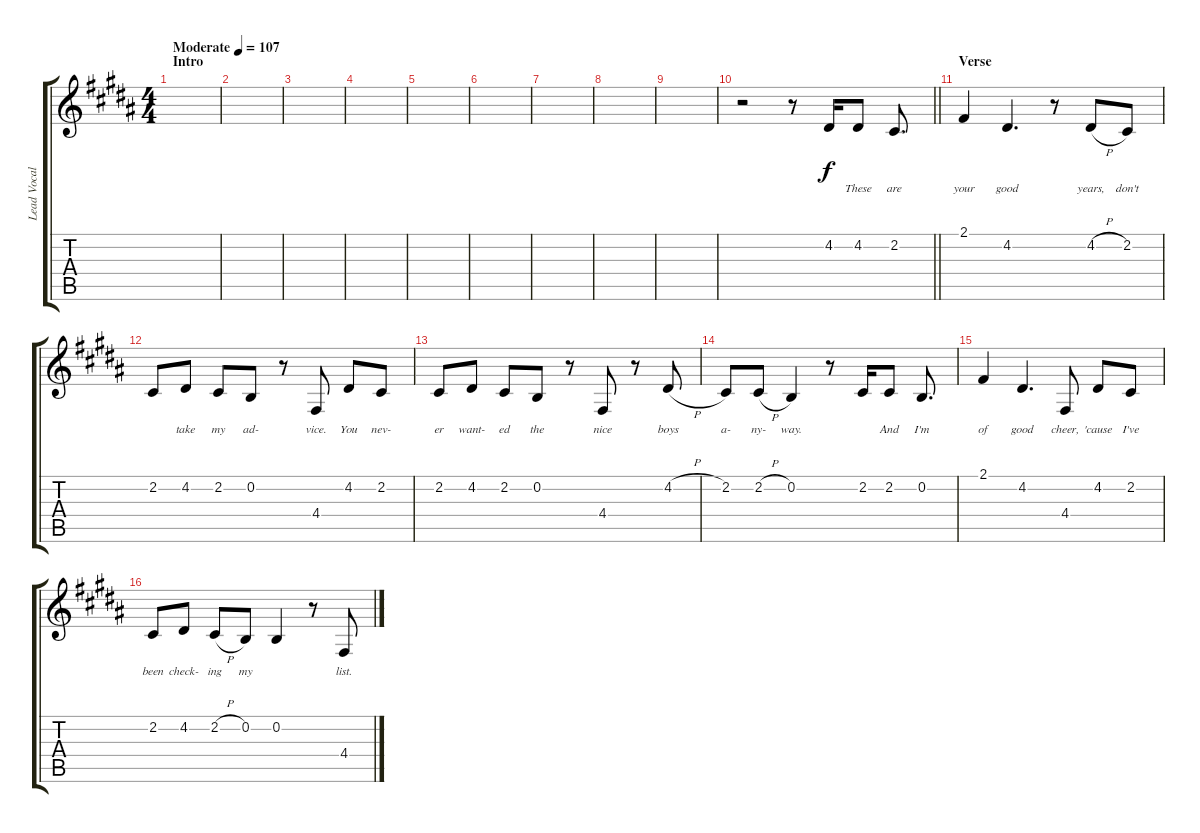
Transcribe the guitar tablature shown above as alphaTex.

\track ("Lead Vocals" "Lead Vocal") {instrument flute}
\staff {score tabs}
\tuning (E4 B3 G3 D3 A2 E2) {hide}
\ts (4 4)
\section ("" "Intro")
\tempo (107 "Moderate")
\clef g2
\ks b
|
|
|
|
|
|
|
|
|
\barLineRight lightlight
r.2 r.8 4.2.16{lyrics (0 "") lyrics (1 "") lyrics (2 "") lyrics (3 "") lyrics (4 "")} 4.2.8{lyrics (0 "These") lyrics (1 "") lyrics (2 "") lyrics (3 "") lyrics (4 "")} 2.2.8{d lyrics (0 "are") lyrics (1 "") lyrics (2 "") lyrics (3 "") lyrics (4 "")} |
\section ("" "Verse")
2.1.4{lyrics (0 "your") lyrics (1 "") lyrics (2 "") lyrics (3 "") lyrics (4 "")} 4.2.4{d lyrics (0 "good") lyrics (1 "") lyrics (2 "") lyrics (3 "") lyrics (4 "")} r.8 4.2{h}.8{lyrics (0 "years,") lyrics (1 "") lyrics (2 "") lyrics (3 "") lyrics (4 "")} 2.2.8{lyrics (0 "don't") lyrics (1 "") lyrics (2 "") lyrics (3 "") lyrics (4 "")} |
2.2.8{lyrics (0 "") lyrics (1 "") lyrics (2 "") lyrics (3 "") lyrics (4 "")} 4.2.8{lyrics (0 "take") lyrics (1 "") lyrics (2 "") lyrics (3 "") lyrics (4 "")} 2.2.8{lyrics (0 "my") lyrics (1 "") lyrics (2 "") lyrics (3 "") lyrics (4 "")} 0.2.8{lyrics (0 "ad-") lyrics (1 "") lyrics (2 "") lyrics (3 "") lyrics (4 "")} r.8 4.4.8{lyrics (0 "vice.") lyrics (1 "") lyrics (2 "") lyrics (3 "") lyrics (4 "")} 4.2.8{lyrics (0 "You") lyrics (1 "") lyrics (2 "") lyrics (3 "") lyrics (4 "")} 2.2.8{lyrics (0 "nev-") lyrics (1 "") lyrics (2 "") lyrics (3 "") lyrics (4 "")} |
2.2.8{lyrics (0 "er") lyrics (1 "") lyrics (2 "") lyrics (3 "") lyrics (4 "")} 4.2.8{lyrics (0 "want-") lyrics (1 "") lyrics (2 "") lyrics (3 "") lyrics (4 "")} 2.2.8{lyrics (0 "ed") lyrics (1 "") lyrics (2 "") lyrics (3 "") lyrics (4 "")} 0.2.8{lyrics (0 "the") lyrics (1 "") lyrics (2 "") lyrics (3 "") lyrics (4 "")} r.8 4.4.8{lyrics (0 "nice") lyrics (1 "") lyrics (2 "") lyrics (3 "") lyrics (4 "")} r.8 4.2{h}.8{lyrics (0 "boys") lyrics (1 "") lyrics (2 "") lyrics (3 "") lyrics (4 "")} |
2.2.8{lyrics (0 "a-") lyrics (1 "") lyrics (2 "") lyrics (3 "") lyrics (4 "")} 2.2{h}.8{lyrics (0 "ny-") lyrics (1 "") lyrics (2 "") lyrics (3 "") lyrics (4 "")} 0.2.4{lyrics (0 "way.") lyrics (1 "") lyrics (2 "") lyrics (3 "") lyrics (4 "")} r.8 2.2.16{lyrics (0 "") lyrics (1 "") lyrics (2 "") lyrics (3 "") lyrics (4 "")} 2.2.8{lyrics (0 "And") lyrics (1 "") lyrics (2 "") lyrics (3 "") lyrics (4 "")} 0.2.8{d lyrics (0 "I'm") lyrics (1 "") lyrics (2 "") lyrics (3 "") lyrics (4 "")} |
2.1.4{lyrics (0 "of") lyrics (1 "") lyrics (2 "") lyrics (3 "") lyrics (4 "")} 4.2.4{d lyrics (0 "good") lyrics (1 "") lyrics (2 "") lyrics (3 "") lyrics (4 "")} 4.4.8{lyrics (0 "cheer,") lyrics (1 "") lyrics (2 "") lyrics (3 "") lyrics (4 "")} 4.2.8{lyrics (0 "'cause") lyrics (1 "") lyrics (2 "") lyrics (3 "") lyrics (4 "")} 2.2.8{lyrics (0 "I've") lyrics (1 "") lyrics (2 "") lyrics (3 "") lyrics (4 "")} |
2.2.8{lyrics (0 "been") lyrics (1 "") lyrics (2 "") lyrics (3 "") lyrics (4 "")} 4.2.8{lyrics (0 "check-") lyrics (1 "") lyrics (2 "") lyrics (3 "") lyrics (4 "")} 2.2{h}.8{lyrics (0 "ing") lyrics (1 "") lyrics (2 "") lyrics (3 "") lyrics (4 "")} 0.2.8{lyrics (0 "my") lyrics (1 "") lyrics (2 "") lyrics (3 "") lyrics (4 "")} 0.2.4{lyrics (0 "") lyrics (1 "") lyrics (2 "") lyrics (3 "") lyrics (4 "")} r.8 4.4.8{lyrics (0 "list.") lyrics (1 "") lyrics (2 "") lyrics (3 "") lyrics (4 "")}
